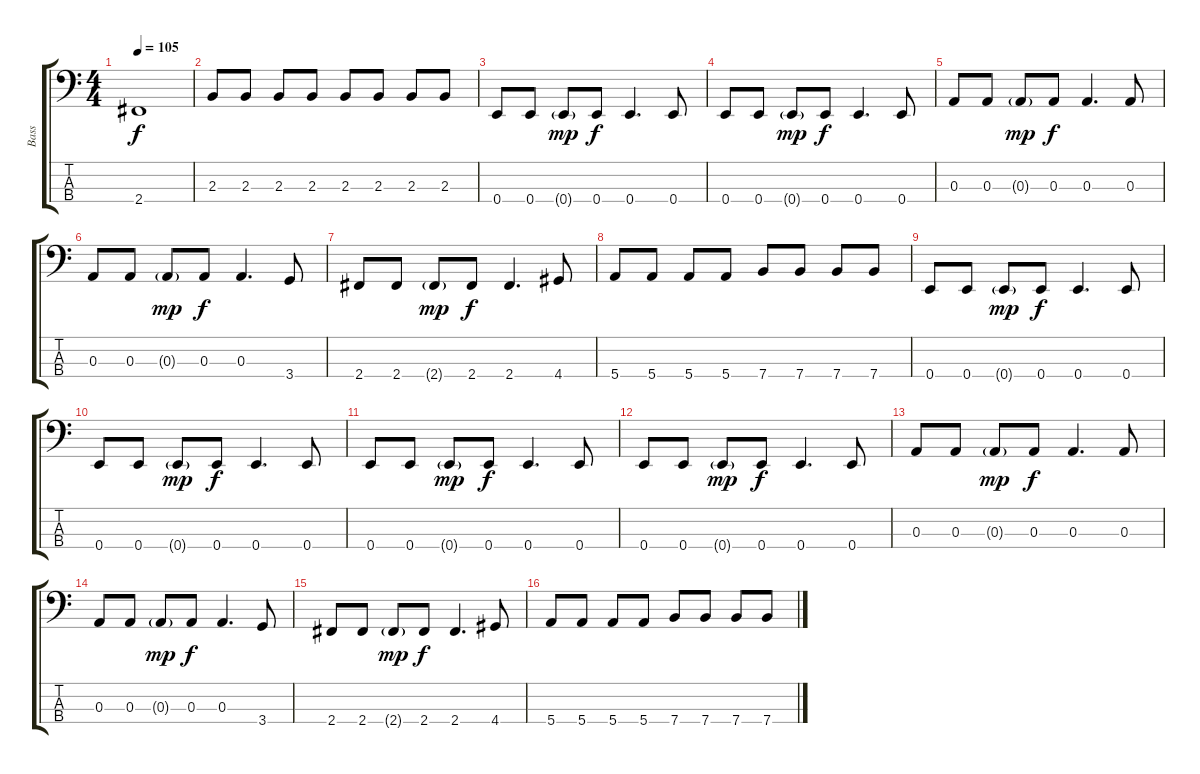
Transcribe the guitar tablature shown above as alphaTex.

\track ("Bass" "Bass") {instrument electricbassfinger}
\staff {score tabs}
\tuning (G2 D2 A1 E1) {hide}
\ts (4 4)
\tempo 105
\clef f4
\ks c
2.4.1{dy f} |
2.3.8 2.3.8 2.3.8 2.3.8 2.3.8 2.3.8 2.3.8 2.3.8 |
0.4.8 0.4.8 0.4{g}.8{dy mp} 0.4.8{dy f} 0.4.4{d} 0.4.8 |
0.4.8 0.4.8 0.4{g}.8{dy mp} 0.4.8{dy f} 0.4.4{d} 0.4.8 |
0.3.8 0.3.8 0.3{g}.8{dy mp} 0.3.8{dy f} 0.3.4{d} 0.3.8 |
0.3.8 0.3.8 0.3{g}.8{dy mp} 0.3.8{dy f} 0.3.4{d} 3.4.8 |
2.4.8 2.4.8 2.4{g}.8{dy mp} 2.4.8{dy f} 2.4.4{d} 4.4.8 |
5.4.8 5.4.8 5.4.8 5.4.8 7.4.8 7.4.8 7.4.8 7.4.8 |
0.4.8 0.4.8 0.4{g}.8{dy mp} 0.4.8{dy f} 0.4.4{d} 0.4.8 |
0.4.8 0.4.8 0.4{g}.8{dy mp} 0.4.8{dy f} 0.4.4{d} 0.4.8 |
0.4.8 0.4.8 0.4{g}.8{dy mp} 0.4.8{dy f} 0.4.4{d} 0.4.8 |
0.4.8 0.4.8 0.4{g}.8{dy mp} 0.4.8{dy f} 0.4.4{d} 0.4.8 |
0.3.8 0.3.8 0.3{g}.8{dy mp} 0.3.8{dy f} 0.3.4{d} 0.3.8 |
0.3.8 0.3.8 0.3{g}.8{dy mp} 0.3.8{dy f} 0.3.4{d} 3.4.8 |
2.4.8 2.4.8 2.4{g}.8{dy mp} 2.4.8{dy f} 2.4.4{d} 4.4.8 |
5.4.8 5.4.8 5.4.8 5.4.8 7.4.8 7.4.8 7.4.8 7.4.8
